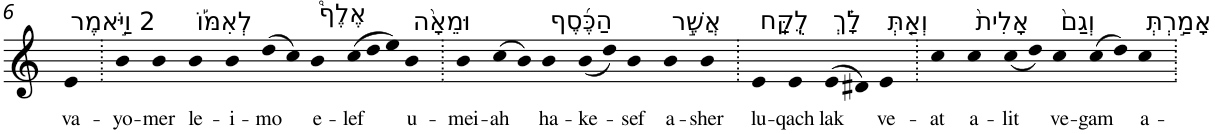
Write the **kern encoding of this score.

**kern	**text
*part1	*part1
*staff1	*staff1
*I"Piano	*
*I'Pno	*
!!LO:PB:g=z
*clefG2	*
*k[]	*
=6	=6
!LO:TX:a:t=2 וַיֹּ֣אמֶר	!
!	!LO:LY:b
4e	va-
=7.	=7.
!	!LO:LY:b
4b	-yo-
!	!LO:LY:b
4b	-mer
!LO:TX:a:t=לְאִמּ֡וֹ	!
!	!LO:LY:b
4b	le-
!	!LO:LY:b
4b	-i-
!	!LO:LY:b
(>8dd	-mo
8cc)	.
!LO:TX:a:t=אֶלֶף֩	!
!	!LO:LY:b
4b	e-
*Xtuplet	*
!	!LO:LY:b
(>12cc	-lef
12dd	.
12ee)	.
!LO:TX:a:t=וּמֵאָ֨ה	!
!	!LO:LY:b
4b	u-
=8.	=8.
!	!LO:LY:b
4b	-mei-
!	!LO:LY:b
(>8cc	-ah
8b)	.
!LO:TX:a:t=הַכֶּ֜סֶף	!
!	!LO:LY:b
4b	ha-
!	!LO:LY:b
(<8b	-ke-
8dd)	.
!	!LO:LY:b
4b	-sef
!LO:TX:a:t=אֲשֶׁ֣ר	!
!	!LO:LY:b
4b	a-
!	!LO:LY:b
4b	-sher
=9.	=9.
!LO:TX:a:t=לֻֽקַּֽח	!
!	!LO:LY:b
4e	lu-
!	!LO:LY:b
4e	-qach
!LO:TX:a:t=לָ֗ךְ	!
!	!LO:LY:b
(>8e	lak
8d#X)	.
!LO:TX:a:t=וְאַ֤תְּ	!
!	!LO:LY:b
4e	ve-
=10.	=10.
!	!LO:LY:b
4cc	-at
!LO:TX:a:t=אָלִית֙	!
!	!LO:LY:b
4cc	a-
!	!LO:LY:b
(<8cc	-lit
8dd)	.
!LO:TX:a:t=וְגַם֙	!
!	!LO:LY:b
4cc	ve-
!	!LO:LY:b
(>8cc	-gam
8dd)	.
!LO:TX:a:t=אָמַ֣רְתְּ	!
!	!LO:LY:b
4cc	a-
=.	=.
*-	*-
